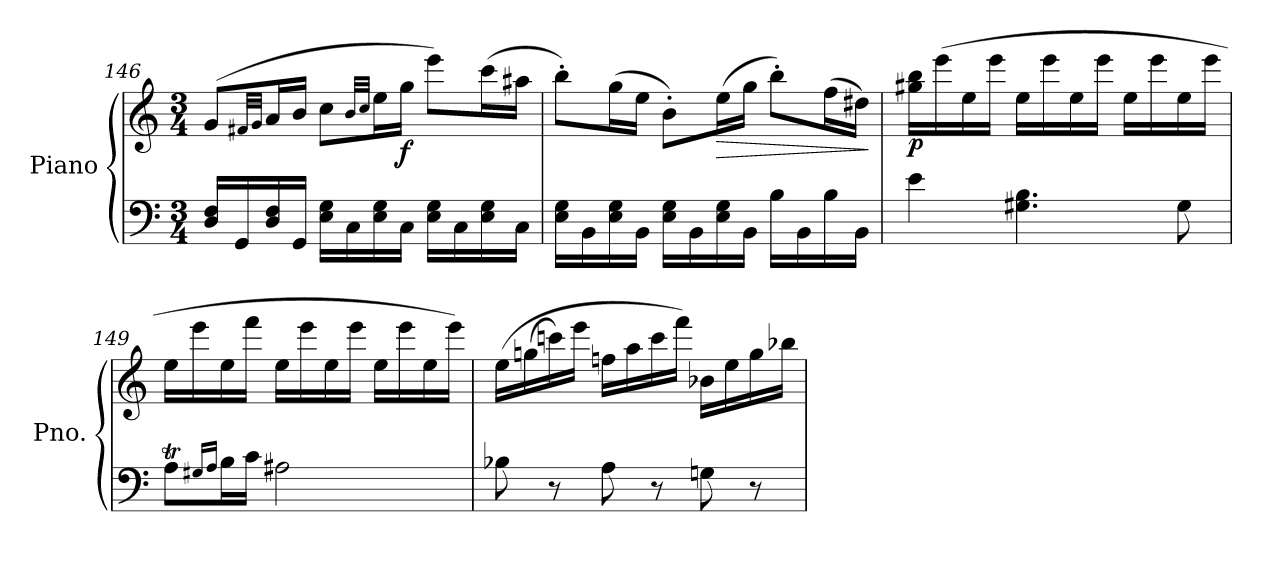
**kern	**kern	**dynam
*part1	*part1	*part1
*staff2	*staff1	*staff1/2
*I"Piano	*	*
*I'Pno.	*	*
*clefF4	*clefG2	*
*k[]	*k[]	*
*M3/4	*M3/4	*
=146	=146	=146
16D/ 16F/LL	(>8g/L	.
16GG/	.	.
.	32qf#X/LLL	.
.	32qg/JJJ	.
16D/ 16F/	16a/L	.
16GG/JJ	16b/JJ	.
16E\ 16G\LL	8cc\L	.
16C\	.	.
.	32qb/LLL	.
.	32qcc/JJJ	.
16E\ 16G\	16ee\L	.
!	!	!LO:DY:b
16C\JJ	16gg\JJ	f
16E\ 16G\LL	8eee\L)	.
16C\	.	.
16E\ 16G\	(>16ccc\L	.
16C\JJ	16aa#X\JJ	.
=147	=147	=147
16E\ 16G\LL	8bb'\L)	.
16BB\	.	.
16E\ 16G\	(>16gg\L	.
16BB\JJ	16ee\JJ	.
16E\ 16G\LL	8b'\L)	.
16BB\	.	.
!	!	!LO:HP:b
16E\ 16G\	(>16ee\L	>
16BB\JJ	16gg\JJ	.
16B\LL	8bb'\L)	.
16BB\	.	.
16B\	(>16ff\L	.
16BB\JJ	16dd#X\JJ)	.
.	.	]
=148	=148	=148
!	!	!LO:DY:b
4e\	16gg#X\ 16bb\LL	p
.	(>16eee\	.
.	16ee\	.
.	16eee\JJ	.
4.G#X\ 4.B\	16ee\LL	.
.	16eee\	.
.	16ee\	.
.	16eee\JJ	.
.	16ee\LL	.
.	16eee\	.
8G#\	16ee\	.
.	16eee\JJ	.
!!LO:LB:g=z
=149	=149	=149
8AT\L	16ee\LL	.
.	16eee\	.
16qG#X/LL	.	.
16qA/JJ	.	.
16B\L	16ee\	.
16c\JJ	16fff\JJ	.
2A#X\	16ee\LL	.
.	16eee\	.
.	16ee\	.
.	16eee\JJ	.
.	16ee\LL	.
.	16eee\	.
.	16ee\	.
.	16eee\JJ)	.
=150	=150	=150
8B-X\	(>16ee\LL	.
.	(<16ggn\	.
8r	16cccn\)	.
.	16eee\JJ	.
8A\	16ffn\LL	.
.	16aa\	.
8r	16ccc\	.
.	16fff\JJ)	.
8Gn\	16b-X\LL	.
.	16ee\	.
8r	16gg\	.
.	16bb-X\JJ	.
=	=	=
*-	*-	*-
